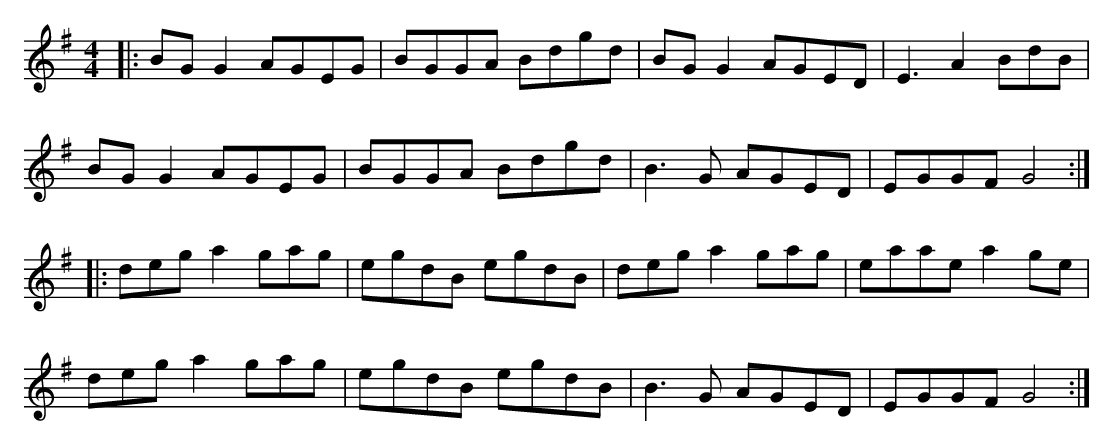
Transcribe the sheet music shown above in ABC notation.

X:1
M:4/4
K:G
|:BG G2 AGEG|BGGA Bdgd|BG G2 AGED|E3 A2 BdB|
BG G2 AGEG|BGGA Bdgd|B3 G AGED|EGGF G4:|
|:deg a2 gag|egdB egdB|deg a2 gag|eaae a2 ge|
deg a2 gag|egdB egdB|B3 G AGED|EGGF G4:|
